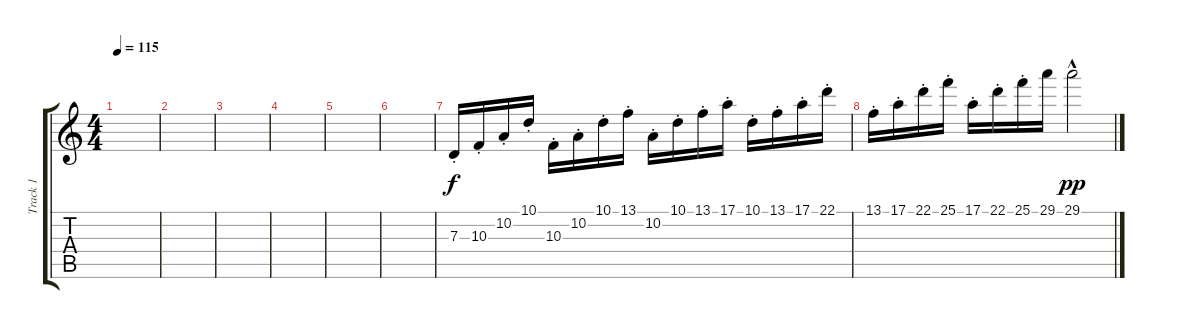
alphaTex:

\track ("Track 1" "Track 1") {instrument pad8sweep}
\staff {score tabs}
\tuning (E4 B3 G3 D3 A2 E2) {hide}
\ts (4 4)
\tempo 115
\clef g2
\ks c
|
|
|
|
|
|
7.3{st}.16{dy f} 10.3{st}.16 10.2{st}.16 10.1{st}.16 10.3{st}.16 10.2{st}.16 10.1{st}.16 13.1{st}.16 10.2{st}.16 10.1{st}.16 13.1{st}.16 17.1{st}.16 10.1{st}.16 13.1{st}.16 17.1{st}.16 22.1{st}.16 |
13.1{st}.16 17.1{st}.16 22.1{st}.16 25.1{st}.16 17.1{st}.16 22.1{st}.16 25.1{st}.16 29.1.16 29.1{hac}.2{dy pp}
